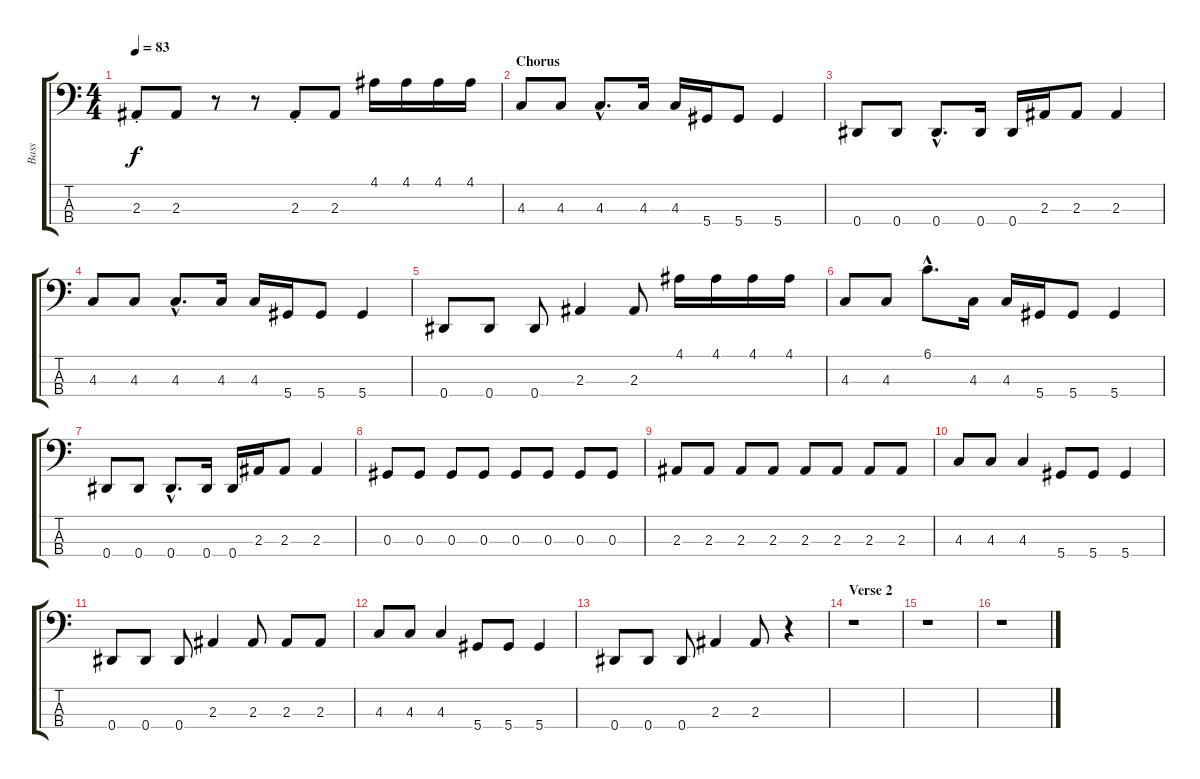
\track ("Bass" "Bass") {instrument electricbassfinger}
\staff {score tabs}
\tuning (Gb2 Db2 Ab1 Eb1) {hide}
\ts (4 4)
\tempo 83
\clef f4
\ks c
2.3{st}.8{dy f} 2.3.8 r.8 r.8 2.3{st}.8 2.3.8 4.1.16 4.1.16 4.1.16 4.1.16 |
\section ("" "Chorus")
4.3.8 4.3.8 4.3{hac}.8{d} 4.3.16 4.3.16 5.4.16 5.4.8 5.4.4 |
0.4.8 0.4.8 0.4{hac}.8{d} 0.4.16 0.4.16 2.3.16 2.3.8 2.3.4 |
4.3.8 4.3.8 4.3{hac}.8{d} 4.3.16 4.3.16 5.4.16 5.4.8 5.4.4 |
0.4.8 0.4.8 0.4.8 2.3.4 2.3.8 4.1.16 4.1.16 4.1.16 4.1.16 |
4.3.8 4.3.8 6.1{hac}.8{d} 4.3.16 4.3.16 5.4.16 5.4.8 5.4.4 |
0.4.8 0.4.8 0.4{hac}.8{d} 0.4.16 0.4.16 2.3.16 2.3.8 2.3.4 |
0.3.8 0.3.8 0.3.8 0.3.8 0.3.8 0.3.8 0.3.8 0.3.8 |
2.3.8 2.3.8 2.3.8 2.3.8 2.3.8 2.3.8 2.3.8 2.3.8 |
4.3.8 4.3.8 4.3.4 5.4.8 5.4.8 5.4.4 |
0.4.8 0.4.8 0.4.8 2.3.4 2.3.8 2.3.8 2.3.8 |
4.3.8 4.3.8 4.3.4 5.4.8 5.4.8 5.4.4 |
0.4.8 0.4.8 0.4.8 2.3.4 2.3.8 r.4 |
\section ("" "Verse 2")
r.1 |
r.1 |
r.1
